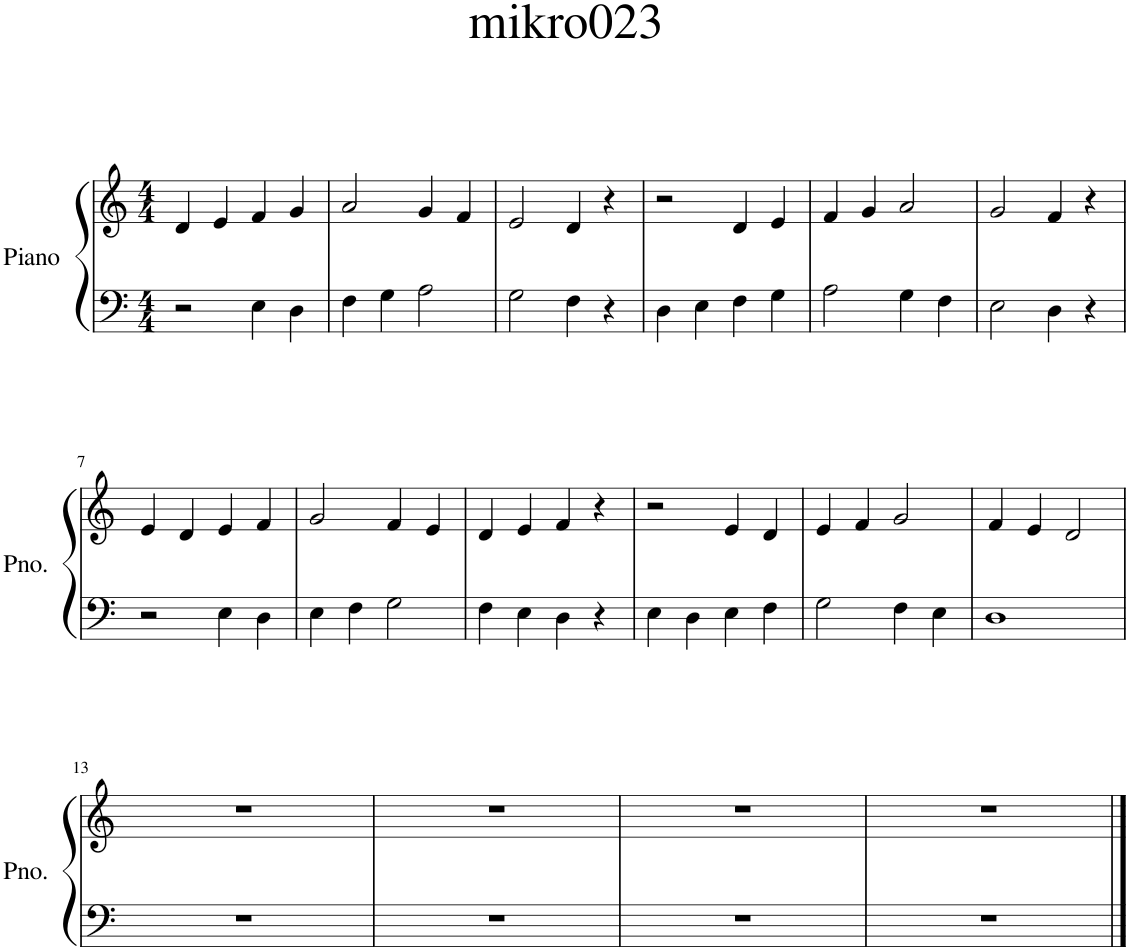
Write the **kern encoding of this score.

**kern	**kern
*part1	*part1
*staff2	*staff1
*I"Piano	*
*I'Pno.	*
*clefF4	*clefG2
*k[]	*k[]
*M4/4	*M4/4
=1	=1
2r	4d/
.	4e/
4E\	4f/
4D\	4g/
=2	=2
4F\	2a/
4G\	.
2A\	4g/
.	4f/
=3	=3
2G\	2e/
4F\	4d/
4r	4r
=4	=4
4D\	2r
4E\	.
4F\	4d/
4G\	4e/
=5	=5
2A\	4f/
.	4g/
4G\	2a/
4F\	.
=6	=6
2E\	2g/
4D\	4f/
4r	4r
!!LO:LB:g=z
=7	=7
2r	4e/
.	4d/
4E\	4e/
4D\	4f/
=8	=8
4E\	2g/
4F\	.
2G\	4f/
.	4e/
=9	=9
4F\	4d/
4E\	4e/
4D\	4f/
4r	4r
=10	=10
4E\	2r
4D\	.
4E\	4e/
4F\	4d/
=11	=11
2G\	4e/
.	4f/
4F\	2g/
4E\	.
=12	=12
1D	4f/
.	4e/
.	2d/
!!LO:LB:g=z
=13	=13
1r	1r
=14	=14
1r	1r
=15	=15
1r	1r
=16	=16
1r	1r
==	==
*-	*-
